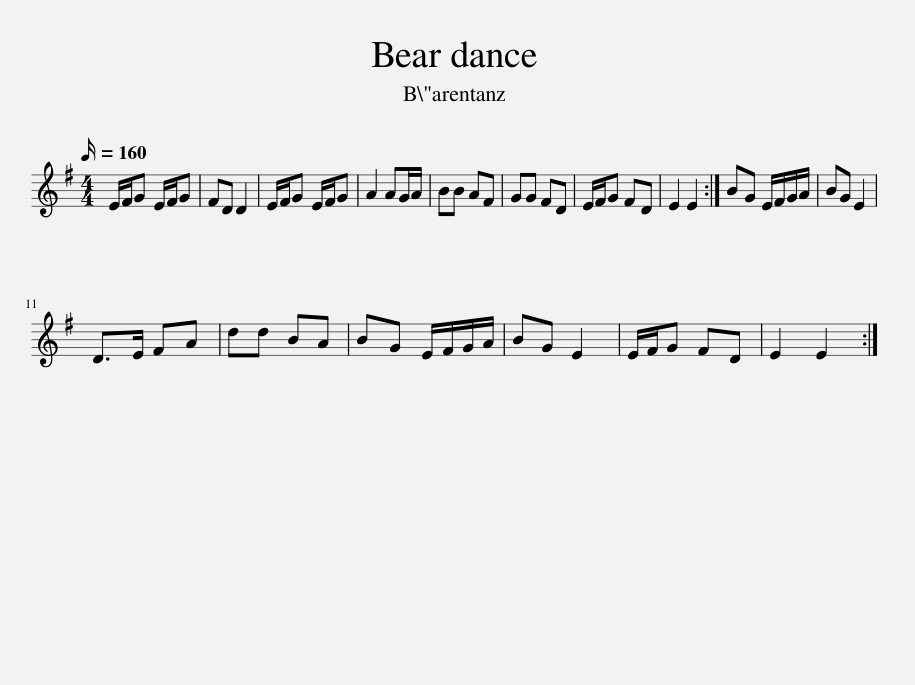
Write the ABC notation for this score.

X:1
L:1/8
Q:1/4=160
M:4/4
I:linebreak $
K:Emin
V:1 treble
V:1
 E/F/G E/F/G | FD D2 | E/F/G E/F/G | A2 AG/A/ | BB AF | %5
 GG FD | E/F/G FD | E2 E2 :| BG E/F/G/A/ | BG E2 |$ %10
 D>E FA | dd BA | BG E/F/G/A/ | BG E2 | E/F/G FD | %15
 E2 E2 :| %16
